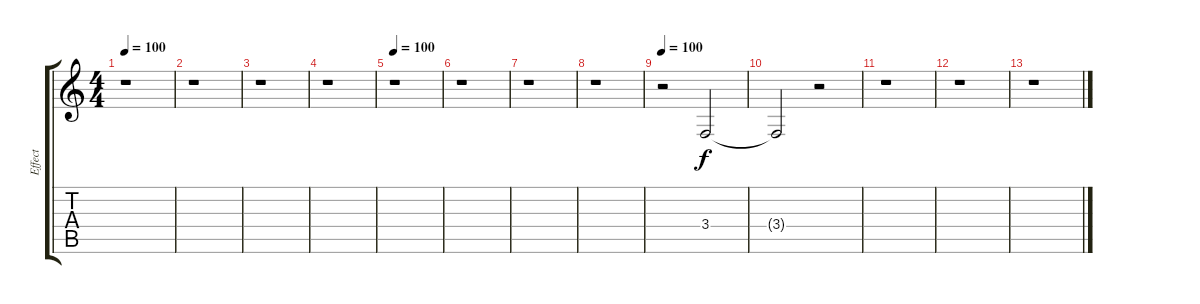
\track ("Effect " "Effect ") {instrument reversecymbal}
\staff {score tabs}
\tuning (E4 B3 G3 D3 A2 E2) {hide}
\ts (4 4)
\tempo 100
\clef g2
\ks c
r.1{dy f} |
r.1 |
r.1 |
r.1 |
\tempo 100
r.1 |
r.1 |
r.1 |
r.1 |
\tempo 100
r.2 3.4.2 |
3.4{t}.2 r.2 |
r.1 |
r.1 |
r.1
